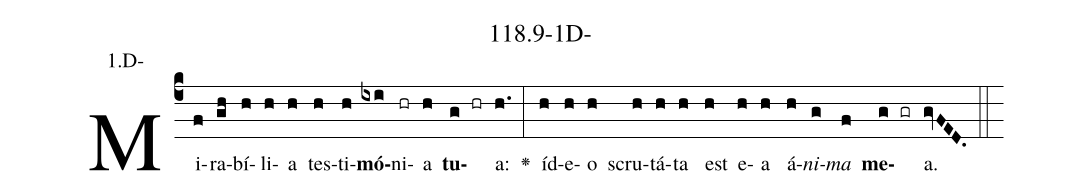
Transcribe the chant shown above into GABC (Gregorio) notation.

name: 118.9-1D-;
annotation: 1.D-;
%%
(c4)Mi(f)ra(gh)bí(h)li(h)a(h) tes(h)ti(h)<b>mó</b>(ixi)ni(hr)a(h) <b>tu</b>(g hr)a:(h.) <v>\greheightstar</v>(:) íd(h)e(h)o(h) scru(h)tá(h)ta(h) est(h) e(h)a(h) á(h)<i>ni</i>(g)<i>ma</i>(f) <b>me</b>(g gr)a.(gvFED.) (::)


%E(h) u(h) o(g) u(f) a(g) e.(gvFED.) (::)
